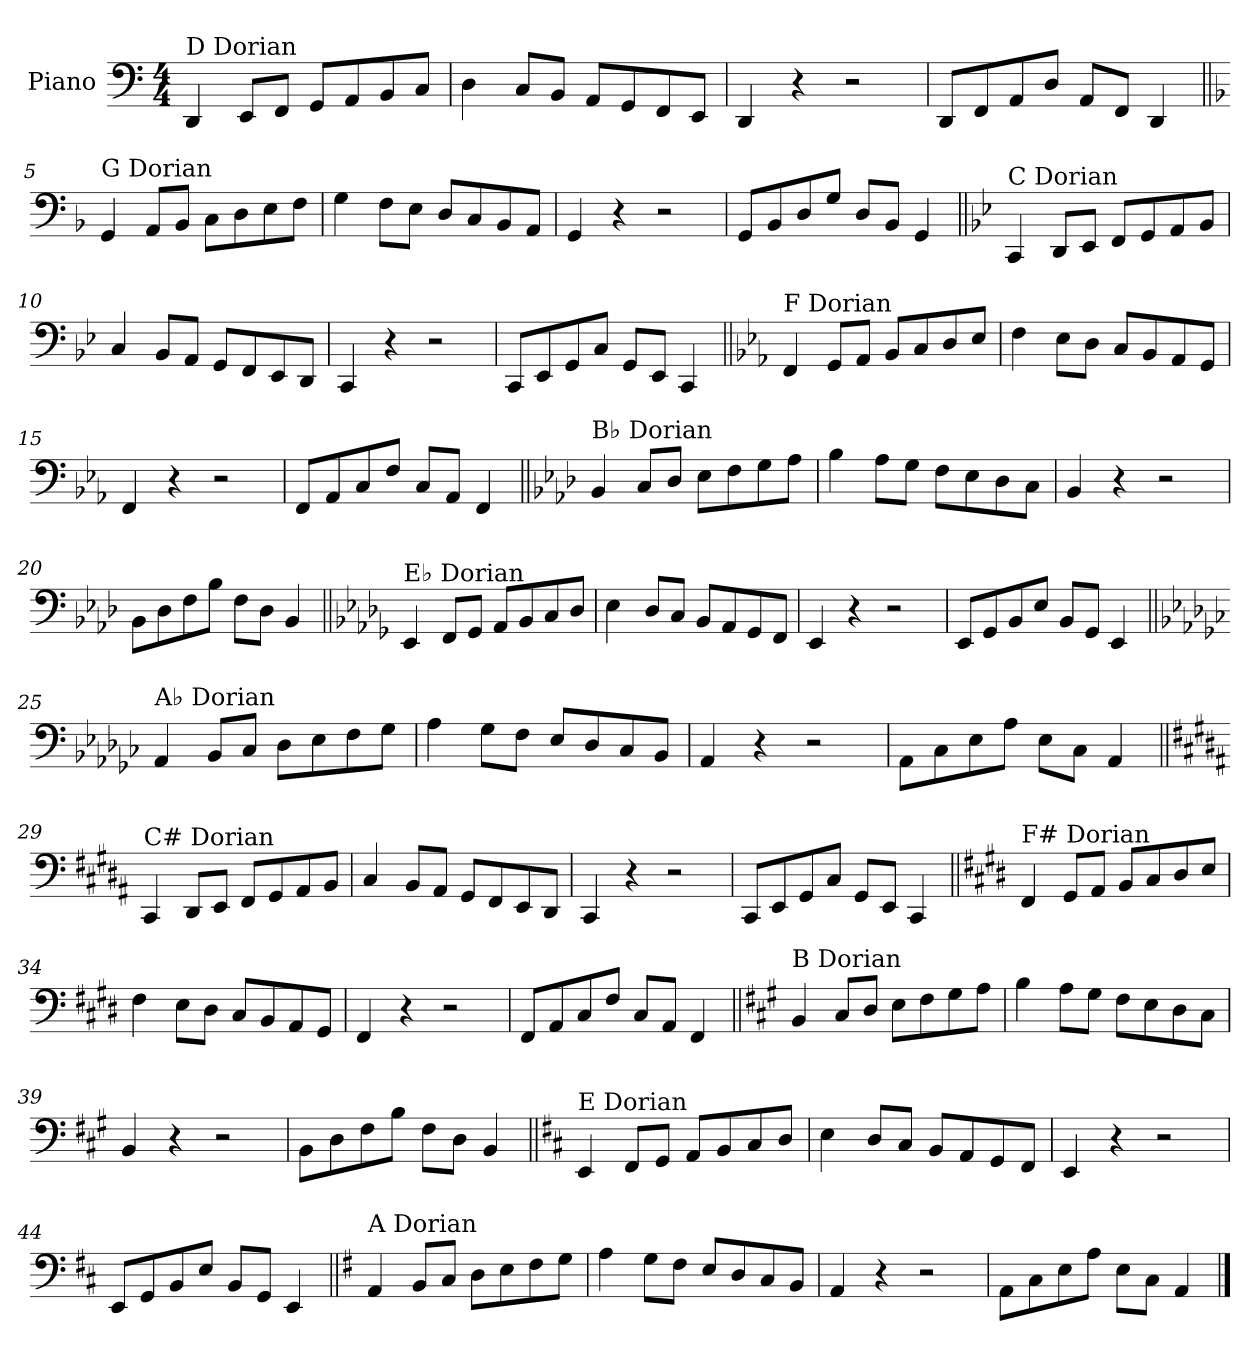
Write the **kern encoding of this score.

**kern
*part1
*staff1
*I"Piano
*I'Pno.
*clefF4
*k[]
*M4/4
=1
!LO:TX:a:t=D Dorian
4DD/
8EE/L
8FF/J
8GG/L
8AA/
8BB/
8C/J
=2
4D\
8C/L
8BB/J
8AA/L
8GG/
8FF/
8EE/J
=3
4DD/
4r
2r
=4
8DD/L
8FF/
8AA/
8D/J
8AA/L
8FF/J
4DD/
!!LO:LB:g=z
=5||
*k[b-]
!LO:TX:a:t=G Dorian
4GG/
8AA/L
8BB-/J
8C\L
8D\
8E\
8F\J
=6
4G\
8F\L
8E\J
8D/L
8C/
8BB-/
8AA/J
=7
4GG/
4r
2r
=8
8GG/L
8BB-/
8D/
8G/J
8D/L
8BB-/J
4GG/
!!LO:LB:g=z
=9||
*k[b-e-]
!LO:TX:a:t=C Dorian
4CC/
8DD/L
8EE-/J
8FF/L
8GG/
8AA/
8BB-/J
=10
4C/
8BB-/L
8AA/J
8GG/L
8FF/
8EE-/
8DD/J
=11
4CC/
4r
2r
=12
8CC/L
8EE-/
8GG/
8C/J
8GG/L
8EE-/J
4CC/
!!LO:LB:g=z
=13||
*k[b-e-a-]
!LO:TX:a:t=F Dorian
4FF/
8GG/L
8AA-/J
8BB-/L
8C/
8D/
8E-/J
=14
4F\
8E-\L
8D\J
8C/L
8BB-/
8AA-/
8GG/J
=15
4FF/
4r
2r
=16
8FF/L
8AA-/
8C/
8F/J
8C/L
8AA-/J
4FF/
!!LO:LB:g=z
=17||
*k[b-e-a-d-]
!LO:TX:a:t=B♭ Dorian
4BB-/
8C/L
8D-/J
8E-\L
8F\
8G\
8A-\J
=18
4B-\
8A-\L
8G\J
8F\L
8E-\
8D-\
8C\J
=19
4BB-/
4r
2r
=20
8BB-\L
8D-\
8F\
8B-\J
8F\L
8D-\J
4BB-/
!!LO:LB:g=z
=21||
*k[b-e-a-d-g-]
!LO:TX:a:t=E♭ Dorian
4EE-/
8FF/L
8GG-/J
8AA-/L
8BB-/
8C/
8D-/J
=22
4E-\
8D-/L
8C/J
8BB-/L
8AA-/
8GG-/
8FF/J
=23
4EE-/
4r
2r
=24
8EE-/L
8GG-/
8BB-/
8E-/J
8BB-/L
8GG-/J
4EE-/
!!LO:LB:g=z
=25||
*k[b-e-a-d-g-c-]
!LO:TX:a:t=A♭ Dorian
4AA-/
8BB-/L
8C-/J
8D-\L
8E-\
8F\
8G-\J
=26
4A-\
8G-\L
8F\J
8E-/L
8D-/
8C-/
8BB-/J
=27
4AA-/
4r
2r
=28
8AA-\L
8C-\
8E-\
8A-\J
8E-\L
8C-\J
4AA-/
!!LO:LB:g=z
=29||
*k[f#c#g#d#a#]
!LO:TX:a:t=C# Dorian
4CC#/
8DD#/L
8EE/J
8FF#/L
8GG#/
8AA#/
8BB/J
=30
4C#/
8BB/L
8AA#/J
8GG#/L
8FF#/
8EE/
8DD#/J
=31
4CC#/
4r
2r
=32
8CC#/L
8EE/
8GG#/
8C#/J
8GG#/L
8EE/J
4CC#/
!!LO:LB:g=z
=33||
*k[f#c#g#d#]
!LO:TX:a:t=F# Dorian
4FF#/
8GG#/L
8AA/J
8BB/L
8C#/
8D#/
8E/J
=34
4F#\
8E\L
8D#\J
8C#/L
8BB/
8AA/
8GG#/J
=35
4FF#/
4r
2r
=36
8FF#/L
8AA/
8C#/
8F#/J
8C#/L
8AA/J
4FF#/
!!LO:LB:g=z
=37||
*k[f#c#g#]
!LO:TX:a:t=B Dorian
4BB/
8C#/L
8D/J
8E\L
8F#\
8G#\
8A\J
=38
4B\
8A\L
8G#\J
8F#\L
8E\
8D\
8C#\J
=39
4BB/
4r
2r
=40
8BB\L
8D\
8F#\
8B\J
8F#\L
8D\J
4BB/
!!LO:LB:g=z
=41||
*k[f#c#]
!LO:TX:a:t=E Dorian
4EE/
8FF#/L
8GG/J
8AA/L
8BB/
8C#/
8D/J
=42
4E\
8D/L
8C#/J
8BB/L
8AA/
8GG/
8FF#/J
=43
4EE/
4r
2r
=44
8EE/L
8GG/
8BB/
8E/J
8BB/L
8GG/J
4EE/
!!LO:LB:g=z
=45||
*k[f#]
!LO:TX:a:t=A Dorian
4AA/
8BB/L
8C/J
8D\L
8E\
8F#\
8G\J
=46
4A\
8G\L
8F#\J
8E/L
8D/
8C/
8BB/J
=47
4AA/
4r
2r
=48
8AA\L
8C\
8E\
8A\J
8E\L
8C\J
4AA/
==
*-
